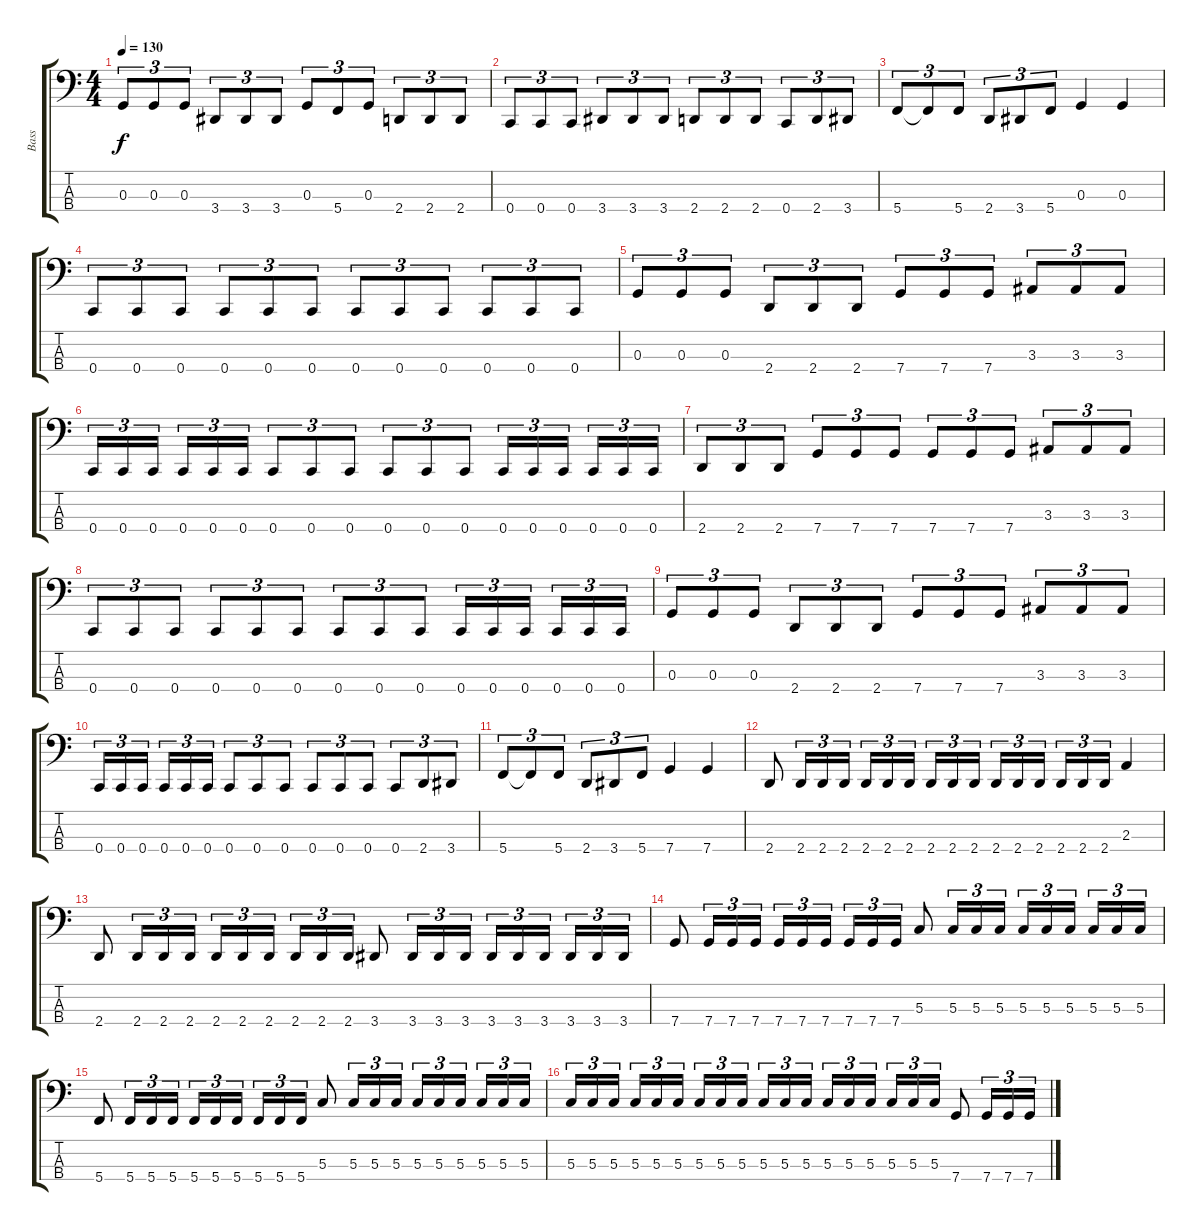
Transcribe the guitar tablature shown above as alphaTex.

\track ("Bass" "Bass") {instrument electricbassfinger}
\staff {score tabs}
\tuning (F2 C2 G1 C1) {hide}
\ts (4 4)
\tempo 130
\clef f4
\ks c
0.3.8{tu (3 2) dy f} 0.3.8{tu (3 2)} 0.3.8{tu (3 2)} 3.4.8{tu (3 2)} 3.4.8{tu (3 2)} 3.4.8{tu (3 2)} 0.3.8{tu (3 2)} 5.4.8{tu (3 2)} 0.3.8{tu (3 2)} 2.4.8{tu (3 2)} 2.4.8{tu (3 2)} 2.4.8{tu (3 2)} |
0.4.8{tu (3 2)} 0.4.8{tu (3 2)} 0.4.8{tu (3 2)} 3.4.8{tu (3 2)} 3.4.8{tu (3 2)} 3.4.8{tu (3 2)} 2.4.8{tu (3 2)} 2.4.8{tu (3 2)} 2.4.8{tu (3 2)} 0.4.8{tu (3 2)} 2.4.8{tu (3 2)} 3.4.8{tu (3 2)} |
5.4.8{tu (3 2)} 5.4{t}.8{tu (3 2)} 5.4.8{tu (3 2)} 2.4.8{tu (3 2)} 3.4.8{tu (3 2)} 5.4.8{tu (3 2)} 0.3.4 0.3.4 |
0.4.8{tu (3 2)} 0.4.8{tu (3 2)} 0.4.8{tu (3 2)} 0.4.8{tu (3 2)} 0.4.8{tu (3 2)} 0.4.8{tu (3 2)} 0.4.8{tu (3 2)} 0.4.8{tu (3 2)} 0.4.8{tu (3 2)} 0.4.8{tu (3 2)} 0.4.8{tu (3 2)} 0.4.8{tu (3 2)} |
0.3.8{tu (3 2)} 0.3.8{tu (3 2)} 0.3.8{tu (3 2)} 2.4.8{tu (3 2)} 2.4.8{tu (3 2)} 2.4.8{tu (3 2)} 7.4.8{tu (3 2)} 7.4.8{tu (3 2)} 7.4.8{tu (3 2)} 3.3.8{tu (3 2)} 3.3.8{tu (3 2)} 3.3.8{tu (3 2)} |
0.4.16{tu (3 2)} 0.4.16{tu (3 2)} 0.4.16{tu (3 2)} 0.4.16{tu (3 2)} 0.4.16{tu (3 2)} 0.4.16{tu (3 2)} 0.4.8{tu (3 2)} 0.4.8{tu (3 2)} 0.4.8{tu (3 2)} 0.4.8{tu (3 2)} 0.4.8{tu (3 2)} 0.4.8{tu (3 2)} 0.4.16{tu (3 2)} 0.4.16{tu (3 2)} 0.4.16{tu (3 2)} 0.4.16{tu (3 2)} 0.4.16{tu (3 2)} 0.4.16{tu (3 2)} |
2.4.8{tu (3 2)} 2.4.8{tu (3 2)} 2.4.8{tu (3 2)} 7.4.8{tu (3 2)} 7.4.8{tu (3 2)} 7.4.8{tu (3 2)} 7.4.8{tu (3 2)} 7.4.8{tu (3 2)} 7.4.8{tu (3 2)} 3.3.8{tu (3 2)} 3.3.8{tu (3 2)} 3.3.8{tu (3 2)} |
0.4.8{tu (3 2)} 0.4.8{tu (3 2)} 0.4.8{tu (3 2)} 0.4.8{tu (3 2)} 0.4.8{tu (3 2)} 0.4.8{tu (3 2)} 0.4.8{tu (3 2)} 0.4.8{tu (3 2)} 0.4.8{tu (3 2)} 0.4.16{tu (3 2)} 0.4.16{tu (3 2)} 0.4.16{tu (3 2)} 0.4.16{tu (3 2)} 0.4.16{tu (3 2)} 0.4.16{tu (3 2)} |
0.3.8{tu (3 2)} 0.3.8{tu (3 2)} 0.3.8{tu (3 2)} 2.4.8{tu (3 2)} 2.4.8{tu (3 2)} 2.4.8{tu (3 2)} 7.4.8{tu (3 2)} 7.4.8{tu (3 2)} 7.4.8{tu (3 2)} 3.3.8{tu (3 2)} 3.3.8{tu (3 2)} 3.3.8{tu (3 2)} |
0.4.16{tu (3 2)} 0.4.16{tu (3 2)} 0.4.16{tu (3 2)} 0.4.16{tu (3 2)} 0.4.16{tu (3 2)} 0.4.16{tu (3 2)} 0.4.8{tu (3 2)} 0.4.8{tu (3 2)} 0.4.8{tu (3 2)} 0.4.8{tu (3 2)} 0.4.8{tu (3 2)} 0.4.8{tu (3 2)} 0.4.8{tu (3 2)} 2.4.8{tu (3 2)} 3.4.8{tu (3 2)} |
5.4.8{tu (3 2)} 5.4{t}.8{tu (3 2)} 5.4.8{tu (3 2)} 2.4.8{tu (3 2)} 3.4.8{tu (3 2)} 5.4.8{tu (3 2)} 7.4.4 7.4.4 |
2.4.8 2.4.16{tu (3 2)} 2.4.16{tu (3 2)} 2.4.16{tu (3 2)} 2.4.16{tu (3 2)} 2.4.16{tu (3 2)} 2.4.16{tu (3 2)} 2.4.16{tu (3 2)} 2.4.16{tu (3 2)} 2.4.16{tu (3 2)} 2.4.16{tu (3 2)} 2.4.16{tu (3 2)} 2.4.16{tu (3 2)} 2.4.16{tu (3 2)} 2.4.16{tu (3 2)} 2.4.16{tu (3 2)} 2.3.4 |
2.4.8 2.4.16{tu (3 2)} 2.4.16{tu (3 2)} 2.4.16{tu (3 2)} 2.4.16{tu (3 2)} 2.4.16{tu (3 2)} 2.4.16{tu (3 2)} 2.4.16{tu (3 2)} 2.4.16{tu (3 2)} 2.4.16{tu (3 2)} 3.4.8 3.4.16{tu (3 2)} 3.4.16{tu (3 2)} 3.4.16{tu (3 2)} 3.4.16{tu (3 2)} 3.4.16{tu (3 2)} 3.4.16{tu (3 2)} 3.4.16{tu (3 2)} 3.4.16{tu (3 2)} 3.4.16{tu (3 2)} |
7.4.8 7.4.16{tu (3 2)} 7.4.16{tu (3 2)} 7.4.16{tu (3 2)} 7.4.16{tu (3 2)} 7.4.16{tu (3 2)} 7.4.16{tu (3 2)} 7.4.16{tu (3 2)} 7.4.16{tu (3 2)} 7.4.16{tu (3 2)} 5.3.8 5.3.16{tu (3 2)} 5.3.16{tu (3 2)} 5.3.16{tu (3 2)} 5.3.16{tu (3 2)} 5.3.16{tu (3 2)} 5.3.16{tu (3 2)} 5.3.16{tu (3 2)} 5.3.16{tu (3 2)} 5.3.16{tu (3 2)} |
5.4.8 5.4.16{tu (3 2)} 5.4.16{tu (3 2)} 5.4.16{tu (3 2)} 5.4.16{tu (3 2)} 5.4.16{tu (3 2)} 5.4.16{tu (3 2)} 5.4.16{tu (3 2)} 5.4.16{tu (3 2)} 5.4.16{tu (3 2)} 5.3.8 5.3.16{tu (3 2)} 5.3.16{tu (3 2)} 5.3.16{tu (3 2)} 5.3.16{tu (3 2)} 5.3.16{tu (3 2)} 5.3.16{tu (3 2)} 5.3.16{tu (3 2)} 5.3.16{tu (3 2)} 5.3.16{tu (3 2)} |
5.3.16{tu (3 2)} 5.3.16{tu (3 2)} 5.3.16{tu (3 2)} 5.3.16{tu (3 2)} 5.3.16{tu (3 2)} 5.3.16{tu (3 2)} 5.3.16{tu (3 2)} 5.3.16{tu (3 2)} 5.3.16{tu (3 2)} 5.3.16{tu (3 2)} 5.3.16{tu (3 2)} 5.3.16{tu (3 2)} 5.3.16{tu (3 2)} 5.3.16{tu (3 2)} 5.3.16{tu (3 2)} 5.3.16{tu (3 2)} 5.3.16{tu (3 2)} 5.3.16{tu (3 2)} 7.4.8 7.4.16{tu (3 2)} 7.4.16{tu (3 2)} 7.4.16{tu (3 2)}
